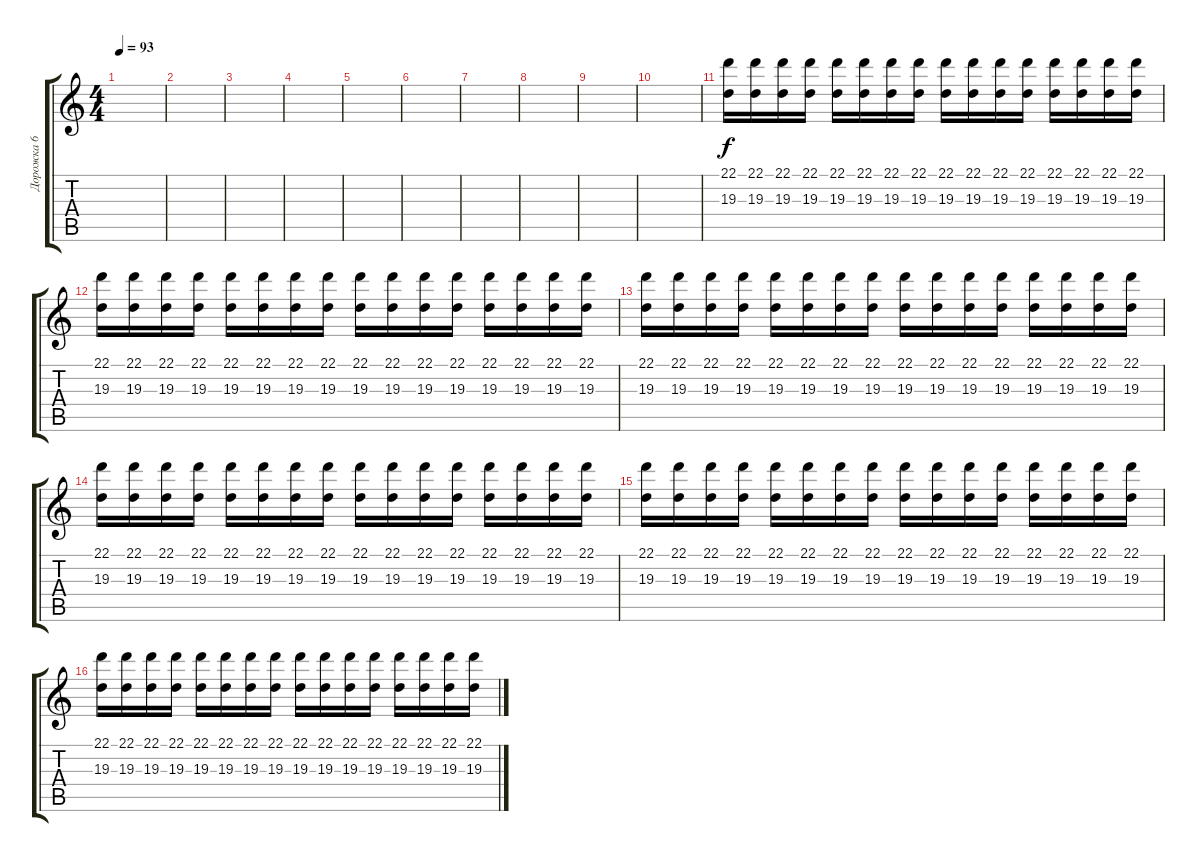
\track ("Дорожка 6" "Дорожка 6") {instrument shanai}
\staff {score tabs}
\tuning (E4 B3 G3 D3 A2 D2) {hide}
\ts (4 4)
\tempo 93
\clef g2
\ks c
|
|
|
|
|
|
|
|
|
|
(22.1 19.3).16 (22.1 19.3).16 (22.1 19.3).16 (22.1 19.3).16 (22.1 19.3).16 (22.1 19.3).16 (22.1 19.3).16 (22.1 19.3).16 (22.1 19.3).16 (22.1 19.3).16 (22.1 19.3).16 (22.1 19.3).16 (22.1 19.3).16 (22.1 19.3).16 (22.1 19.3).16 (22.1 19.3).16 |
(22.1 19.3).16 (22.1 19.3).16 (22.1 19.3).16 (22.1 19.3).16 (22.1 19.3).16 (22.1 19.3).16 (22.1 19.3).16 (22.1 19.3).16 (22.1 19.3).16 (22.1 19.3).16 (22.1 19.3).16 (22.1 19.3).16 (22.1 19.3).16 (22.1 19.3).16 (22.1 19.3).16 (22.1 19.3).16 |
(22.1 19.3).16 (22.1 19.3).16 (22.1 19.3).16 (22.1 19.3).16 (22.1 19.3).16 (22.1 19.3).16 (22.1 19.3).16 (22.1 19.3).16 (22.1 19.3).16 (22.1 19.3).16 (22.1 19.3).16 (22.1 19.3).16 (22.1 19.3).16 (22.1 19.3).16 (22.1 19.3).16 (22.1 19.3).16 |
(22.1 19.3).16 (22.1 19.3).16 (22.1 19.3).16 (22.1 19.3).16 (22.1 19.3).16 (22.1 19.3).16 (22.1 19.3).16 (22.1 19.3).16 (22.1 19.3).16 (22.1 19.3).16 (22.1 19.3).16 (22.1 19.3).16 (22.1 19.3).16 (22.1 19.3).16 (22.1 19.3).16 (22.1 19.3).16 |
(22.1 19.3).16 (22.1 19.3).16 (22.1 19.3).16 (22.1 19.3).16 (22.1 19.3).16 (22.1 19.3).16 (22.1 19.3).16 (22.1 19.3).16 (22.1 19.3).16 (22.1 19.3).16 (22.1 19.3).16 (22.1 19.3).16 (22.1 19.3).16 (22.1 19.3).16 (22.1 19.3).16 (22.1 19.3).16 |
(22.1 19.3).16 (22.1 19.3).16 (22.1 19.3).16 (22.1 19.3).16 (22.1 19.3).16 (22.1 19.3).16 (22.1 19.3).16 (22.1 19.3).16 (22.1 19.3).16 (22.1 19.3).16 (22.1 19.3).16 (22.1 19.3).16 (22.1 19.3).16 (22.1 19.3).16 (22.1 19.3).16 (22.1 19.3).16
